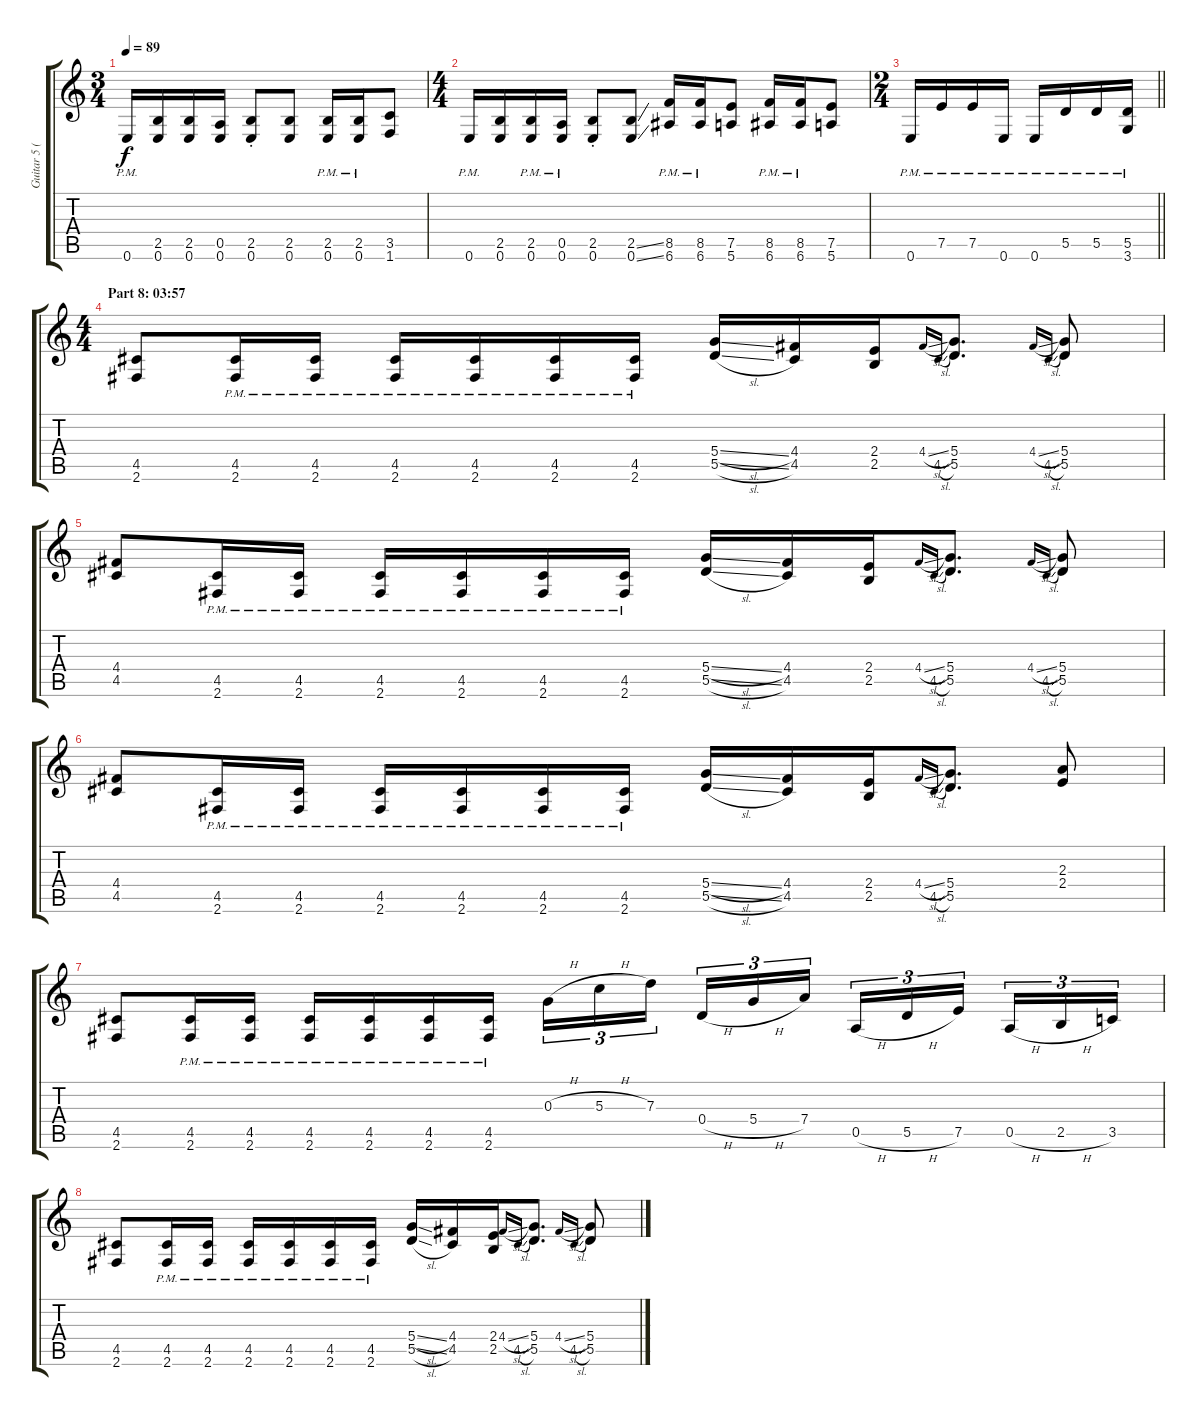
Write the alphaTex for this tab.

\track ("Guitar 5 (Distortion)" "Guitar 5 (") {instrument distortionguitar}
\staff {score tabs}
\tuning (E4 B3 G3 D3 A2 E2) {hide}
\ts (3 4)
\tempo 89
\clef g2
\ks c
0.6{pm}.16{dy f} (2.5 0.6).16 (2.5 0.6).16 (0.5 0.6).16 (2.5{st} 0.6{st}).8 (2.5 0.6).8 (2.5{pm} 0.6{pm}).16 (2.5{pm} 0.6{pm}).16 (3.5 1.6).8 |
\ts (4 4)
0.6{pm}.16 (2.5 0.6).16 (2.5{pm} 0.6{pm}).16 (0.5{pm} 0.6{pm}).16 (2.5{st} 0.6{st}).8 (2.5{ss} 0.6{ss}).8 (8.5{pm} 6.6{pm}).16 (8.5{pm} 6.6{pm}).16 (7.5 5.6).8 (8.5{pm} 6.6{pm}).16 (8.5{pm} 6.6{pm}).16 (7.5 5.6).8 |
\ts (2 4)
\barLineRight lightlight
0.6{pm}.16 7.5{pm}.16 7.5{pm}.16 0.6{pm}.16 0.6{pm}.16 5.5{pm}.16 5.5{pm}.16 (5.5{pm} 3.6{pm}).16 |
\ts (4 4)
\section ("" "Part 8: 03:57")
(4.5 2.6).8 (4.5{pm} 2.6{pm}).16 (4.5{pm} 2.6{pm}).16 (4.5{pm} 2.6{pm}).16 (4.5{pm} 2.6{pm}).16 (4.5{pm} 2.6{pm}).16 (4.5{pm} 2.6{pm}).16 (5.4{sl} 5.5{sl}).16 (4.4 4.5).16 (2.4 2.5).16 4.4{sl}.16{gr onbeat} 4.5{sl}.16{gr onbeat} (5.4 5.5).8{d} 4.4{sl}.16{gr onbeat} 4.5{sl}.16{gr onbeat} (5.4 5.5).8 |
(4.4 4.5).8 (4.5{pm} 2.6{pm}).16 (4.5{pm} 2.6{pm}).16 (4.5{pm} 2.6{pm}).16 (4.5{pm} 2.6{pm}).16 (4.5{pm} 2.6{pm}).16 (4.5{pm} 2.6{pm}).16 (5.4{sl} 5.5{sl}).16 (4.4 4.5).16 (2.4 2.5).16 4.4{sl}.16{gr onbeat} 4.5{sl}.16{gr onbeat} (5.4 5.5).8{d} 4.4{sl}.16{gr onbeat} 4.5{sl}.16{gr onbeat} (5.4 5.5).8 |
(4.4 4.5).8 (4.5{pm} 2.6{pm}).16 (4.5{pm} 2.6{pm}).16 (4.5{pm} 2.6{pm}).16 (4.5{pm} 2.6{pm}).16 (4.5{pm} 2.6{pm}).16 (4.5{pm} 2.6{pm}).16 (5.4{sl} 5.5{sl}).16 (4.4 4.5).16 (2.4 2.5).16 4.4{sl}.16{gr onbeat} 4.5{sl}.16{gr onbeat} (5.4 5.5).8{d} (2.3 2.4).8 |
(4.5 2.6).8 (4.5{pm} 2.6{pm}).16 (4.5{pm} 2.6{pm}).16 (4.5{pm} 2.6{pm}).16 (4.5{pm} 2.6{pm}).16 (4.5{pm} 2.6{pm}).16 (4.5{pm} 2.6{pm}).16 0.3{h}.16{tu (3 2)} 5.3{h}.16{tu (3 2)} 7.3.16{tu (3 2) beam splitsecondary} 0.4{h}.16{tu (3 2)} 5.4{h}.16{tu (3 2)} 7.4.16{tu (3 2)} 0.5{h}.16{tu (3 2)} 5.5{h}.16{tu (3 2)} 7.5.16{tu (3 2) beam splitsecondary} 0.5{h}.16{tu (3 2)} 2.5{h}.16{tu (3 2)} 3.5.16{tu (3 2)} |
(4.5 2.6).8 (4.5{pm} 2.6{pm}).16 (4.5{pm} 2.6{pm}).16 (4.5{pm} 2.6{pm}).16 (4.5{pm} 2.6{pm}).16 (4.5{pm} 2.6{pm}).16 (4.5{pm} 2.6{pm}).16 (5.4{sl} 5.5{sl}).16 (4.4 4.5).16 (2.4 2.5).16 4.4{sl}.16{gr onbeat} 4.5{sl}.16{gr onbeat} (5.4 5.5).8{d} 4.4{sl}.16{gr onbeat} 4.5{sl}.16{gr onbeat} (5.4 5.5).8
